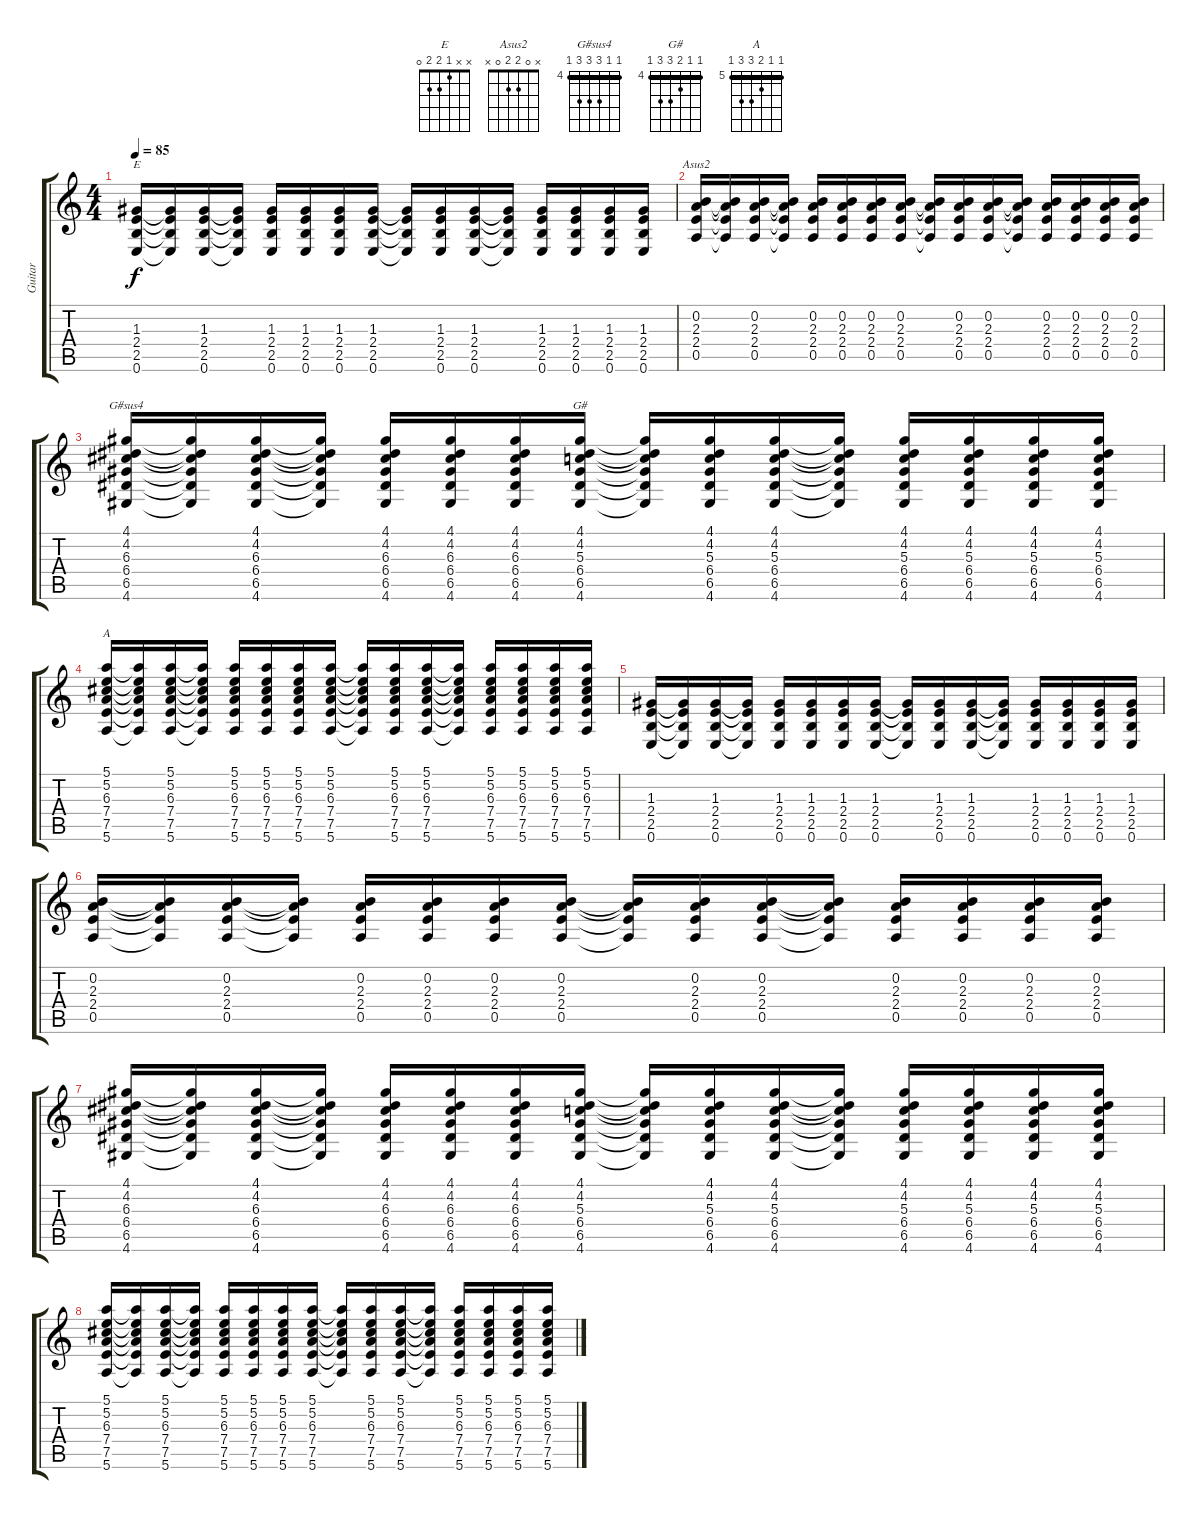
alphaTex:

\track ("Guitar" "Guitar") {instrument overdrivenguitar}
\staff {score tabs}
\tuning (E4 B3 G3 D3 A2 E2) {hide}
\chord ("E" x x 1 2 2 0)
\chord ("Asus2" x 0 2 2 0 x)
\chord ("G#sus4" 4 4 6 6 6 4) {firstfret 4 barre 4}
\chord ("G#" 4 4 5 6 6 4) {firstfret 4 barre 4}
\chord ("A" 5 5 6 7 7 5) {firstfret 5 barre 5}
\ts (4 4)
\tempo 85
\clef g2
\ks c
(1.3 2.4 2.5 0.6).16{ch "E" dy f} (1.3{t} 2.4{t} 2.5{t} 0.6{t}).16 (1.3 2.4 2.5 0.6).16 (1.3{t} 2.4{t} 2.5{t} 0.6{t}).16 (1.3 2.4 2.5 0.6).16 (1.3 2.4 2.5 0.6).16 (1.3 2.4 2.5 0.6).16 (1.3 2.4 2.5 0.6).16 (1.3{t} 2.4{t} 2.5{t} 0.6{t}).16 (1.3 2.4 2.5 0.6).16 (1.3 2.4 2.5 0.6).16 (1.3{t} 2.4{t} 2.5{t} 0.6{t}).16 (1.3 2.4 2.5 0.6).16 (1.3 2.4 2.5 0.6).16 (1.3 2.4 2.5 0.6).16 (1.3 2.4 2.5 0.6).16 |
(0.2 2.3 2.4 0.5).16{ch "Asus2"} (0.2{t} 2.3{t} 2.4{t} 0.5{t}).16 (0.2 2.3 2.4 0.5).16 (0.2{t} 2.3{t} 2.4{t} 0.5{t}).16 (0.2 2.3 2.4 0.5).16 (0.2 2.3 2.4 0.5).16 (0.2 2.3 2.4 0.5).16 (0.2 2.3 2.4 0.5).16 (0.2{t} 2.3{t} 2.4{t} 0.5{t}).16 (0.2 2.3 2.4 0.5).16 (0.2 2.3 2.4 0.5).16 (0.2{t} 2.3{t} 2.4{t} 0.5{t}).16 (0.2 2.3 2.4 0.5).16 (0.2 2.3 2.4 0.5).16 (0.2 2.3 2.4 0.5).16 (0.2 2.3 2.4 0.5).16 |
(4.1 4.2 6.3 6.4 6.5 4.6).16{ch "G#sus4"} (4.1{t} 4.2{t} 6.3{t} 6.4{t} 6.5{t} 4.6{t}).16 (4.1 4.2 6.3 6.4 6.5 4.6).16 (4.1{t} 4.2{t} 6.3{t} 6.4{t} 6.5{t} 4.6{t}).16 (4.1 4.2 6.3 6.4 6.5 4.6).16 (4.1 4.2 6.3 6.4 6.5 4.6).16 (4.1 4.2 6.3 6.4 6.5 4.6).16 (4.1 4.2 5.3 6.4 6.5 4.6).16{ch "G#"} (4.1{t} 4.2{t} 5.3{t} 6.4{t} 6.5{t} 4.6{t}).16 (4.1 4.2 5.3 6.4 6.5 4.6).16 (4.1 4.2 5.3 6.4 6.5 4.6).16 (4.1{t} 4.2{t} 5.3{t} 6.4{t} 6.5{t} 4.6{t}).16 (4.1 4.2 5.3 6.4 6.5 4.6).16 (4.1 4.2 5.3 6.4 6.5 4.6).16 (4.1 4.2 5.3 6.4 6.5 4.6).16 (4.1 4.2 5.3 6.4 6.5 4.6).16 |
(5.1 5.2 6.3 7.4 7.5 5.6).16{ch "A"} (5.1{t} 5.2{t} 6.3{t} 7.4{t} 7.5{t} 5.6{t}).16 (5.1 5.2 6.3 7.4 7.5 5.6).16 (5.1{t} 5.2{t} 6.3{t} 7.4{t} 7.5{t} 5.6{t}).16 (5.1 5.2 6.3 7.4 7.5 5.6).16 (5.1 5.2 6.3 7.4 7.5 5.6).16 (5.1 5.2 6.3 7.4 7.5 5.6).16 (5.1 5.2 6.3 7.4 7.5 5.6).16 (5.1{t} 5.2{t} 6.3{t} 7.4{t} 7.5{t} 5.6{t}).16 (5.1 5.2 6.3 7.4 7.5 5.6).16 (5.1 5.2 6.3 7.4 7.5 5.6).16 (5.1{t} 5.2{t} 6.3{t} 7.4{t} 7.5{t} 5.6{t}).16 (5.1 5.2 6.3 7.4 7.5 5.6).16 (5.1 5.2 6.3 7.4 7.5 5.6).16 (5.1 5.2 6.3 7.4 7.5 5.6).16 (5.1 5.2 6.3 7.4 7.5 5.6).16 |
(1.3 2.4 2.5 0.6).16 (1.3{t} 2.4{t} 2.5{t} 0.6{t}).16 (1.3 2.4 2.5 0.6).16 (1.3{t} 2.4{t} 2.5{t} 0.6{t}).16 (1.3 2.4 2.5 0.6).16 (1.3 2.4 2.5 0.6).16 (1.3 2.4 2.5 0.6).16 (1.3 2.4 2.5 0.6).16 (1.3{t} 2.4{t} 2.5{t} 0.6{t}).16 (1.3 2.4 2.5 0.6).16 (1.3 2.4 2.5 0.6).16 (1.3{t} 2.4{t} 2.5{t} 0.6{t}).16 (1.3 2.4 2.5 0.6).16 (1.3 2.4 2.5 0.6).16 (1.3 2.4 2.5 0.6).16 (1.3 2.4 2.5 0.6).16 |
(0.2 2.3 2.4 0.5).16 (0.2{t} 2.3{t} 2.4{t} 0.5{t}).16 (0.2 2.3 2.4 0.5).16 (0.2{t} 2.3{t} 2.4{t} 0.5{t}).16 (0.2 2.3 2.4 0.5).16 (0.2 2.3 2.4 0.5).16 (0.2 2.3 2.4 0.5).16 (0.2 2.3 2.4 0.5).16 (0.2{t} 2.3{t} 2.4{t} 0.5{t}).16 (0.2 2.3 2.4 0.5).16 (0.2 2.3 2.4 0.5).16 (0.2{t} 2.3{t} 2.4{t} 0.5{t}).16 (0.2 2.3 2.4 0.5).16 (0.2 2.3 2.4 0.5).16 (0.2 2.3 2.4 0.5).16 (0.2 2.3 2.4 0.5).16 |
(4.1 4.2 6.3 6.4 6.5 4.6).16 (4.1{t} 4.2{t} 6.3{t} 6.4{t} 6.5{t} 4.6{t}).16 (4.1 4.2 6.3 6.4 6.5 4.6).16 (4.1{t} 4.2{t} 6.3{t} 6.4{t} 6.5{t} 4.6{t}).16 (4.1 4.2 6.3 6.4 6.5 4.6).16 (4.1 4.2 6.3 6.4 6.5 4.6).16 (4.1 4.2 6.3 6.4 6.5 4.6).16 (4.1 4.2 5.3 6.4 6.5 4.6).16 (4.1{t} 4.2{t} 5.3{t} 6.4{t} 6.5{t} 4.6{t}).16 (4.1 4.2 5.3 6.4 6.5 4.6).16 (4.1 4.2 5.3 6.4 6.5 4.6).16 (4.1{t} 4.2{t} 5.3{t} 6.4{t} 6.5{t} 4.6{t}).16 (4.1 4.2 5.3 6.4 6.5 4.6).16 (4.1 4.2 5.3 6.4 6.5 4.6).16 (4.1 4.2 5.3 6.4 6.5 4.6).16 (4.1 4.2 5.3 6.4 6.5 4.6).16 |
(5.1 5.2 6.3 7.4 7.5 5.6).16 (5.1{t} 5.2{t} 6.3{t} 7.4{t} 7.5{t} 5.6{t}).16 (5.1 5.2 6.3 7.4 7.5 5.6).16 (5.1{t} 5.2{t} 6.3{t} 7.4{t} 7.5{t} 5.6{t}).16 (5.1 5.2 6.3 7.4 7.5 5.6).16 (5.1 5.2 6.3 7.4 7.5 5.6).16 (5.1 5.2 6.3 7.4 7.5 5.6).16 (5.1 5.2 6.3 7.4 7.5 5.6).16 (5.1{t} 5.2{t} 6.3{t} 7.4{t} 7.5{t} 5.6{t}).16 (5.1 5.2 6.3 7.4 7.5 5.6).16 (5.1 5.2 6.3 7.4 7.5 5.6).16 (5.1{t} 5.2{t} 6.3{t} 7.4{t} 7.5{t} 5.6{t}).16 (5.1 5.2 6.3 7.4 7.5 5.6).16 (5.1 5.2 6.3 7.4 7.5 5.6).16 (5.1 5.2 6.3 7.4 7.5 5.6).16 (5.1 5.2 6.3 7.4 7.5 5.6).16
